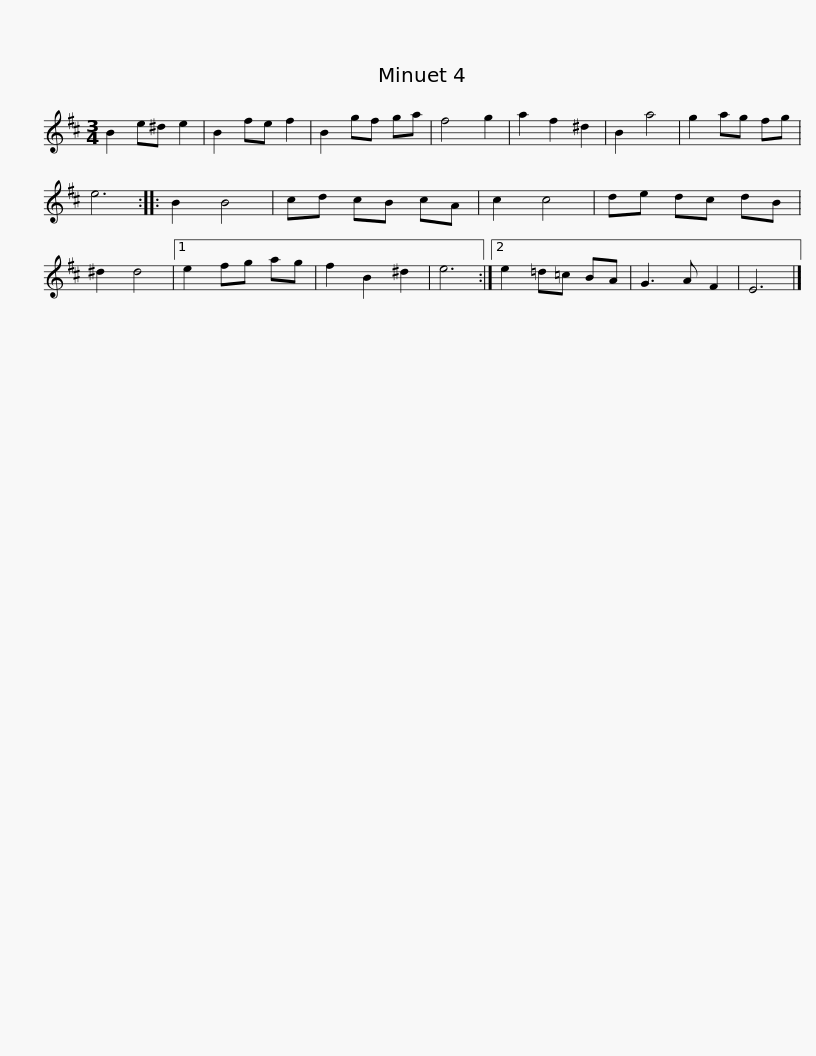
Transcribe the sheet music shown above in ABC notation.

X:1
L:1/8
M:3/4
I:linebreak $
K:D
V:1 treble
V:1
 B2 e^d e2 | B2 fe f2 | B2 gf ga | f4 g2 | a2 f2 ^d2 | %5
 B2 a4 | g2 ag fg | e6 :: B2 B4 | cd cB cA | %10
 c2 c4 |$ de dc dB | ^d2 d4 |1 e2 fg ag | f2 B2 ^d2 | %15
 e6 :|2 e2 =d=c BA | G3 A F2 | E6 |] %19
